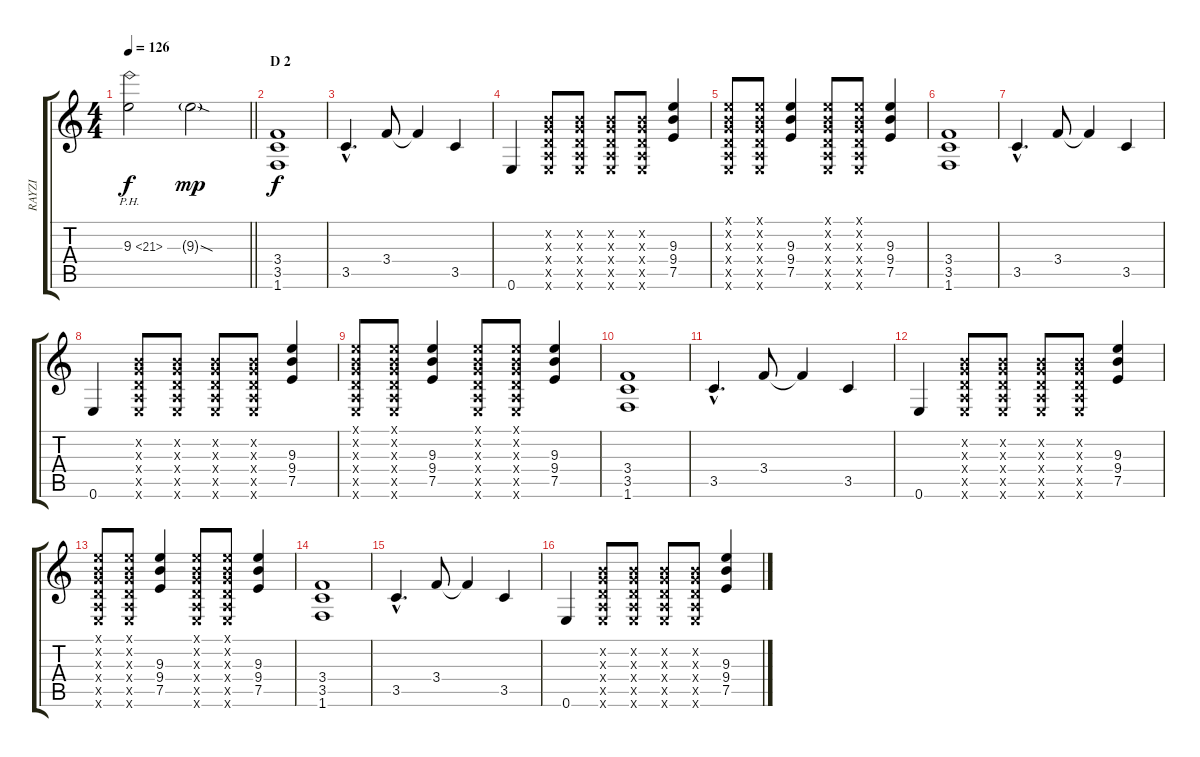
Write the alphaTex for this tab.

\track ("RAYZI" "RAYZI") {instrument distortionguitar}
\staff {score tabs}
\tuning (E4 B3 G3 D3 A2 E2) {hide}
\ts (4 4)
\tempo 126
\clef g2
\barLineRight lightlight
\ks c
9.3{ph 12}.2{dy f} 9.3{sod g}.2{dy mp} |
\section ("" "D 2")
(3.4 3.5 1.6).1{dy f} |
3.5{hac}.4{d} 3.4.8 3.4{t}.4 3.5.4 |
0.6.4 (0.2{x} 0.3{x} 0.4{x} 0.5{x} 0.6{x}).8 (0.2{x} 0.3{x} 0.4{x} 0.5{x} 0.6{x}).8 (0.2{x} 0.3{x} 0.4{x} 0.5{x} 0.6{x}).8 (0.2{x} 0.3{x} 0.4{x} 0.5{x} 0.6{x}).8 (9.3 9.4 7.5).4 |
(0.1{x} 0.2{x} 0.3{x} 0.4{x} 0.5{x} 0.6{x}).8 (0.1{x} 0.2{x} 0.3{x} 0.4{x} 0.5{x} 0.6{x}).8 (9.3 9.4 7.5).4 (0.1{x} 0.2{x} 0.3{x} 0.4{x} 0.5{x} 0.6{x}).8 (0.1{x} 0.2{x} 0.3{x} 0.4{x} 0.5{x} 0.6{x}).8 (9.3 9.4 7.5).4 |
(3.4 3.5 1.6).1 |
3.5{hac}.4{d} 3.4.8 3.4{t}.4 3.5.4 |
0.6.4 (0.2{x} 0.3{x} 0.4{x} 0.5{x} 0.6{x}).8 (0.2{x} 0.3{x} 0.4{x} 0.5{x} 0.6{x}).8 (0.2{x} 0.3{x} 0.4{x} 0.5{x} 0.6{x}).8 (0.2{x} 0.3{x} 0.4{x} 0.5{x} 0.6{x}).8 (9.3 9.4 7.5).4 |
(0.1{x} 0.2{x} 0.3{x} 0.4{x} 0.5{x} 0.6{x}).8 (0.1{x} 0.2{x} 0.3{x} 0.4{x} 0.5{x} 0.6{x}).8 (9.3 9.4 7.5).4 (0.1{x} 0.2{x} 0.3{x} 0.4{x} 0.5{x} 0.6{x}).8 (0.1{x} 0.2{x} 0.3{x} 0.4{x} 0.5{x} 0.6{x}).8 (9.3 9.4 7.5).4 |
(3.4 3.5 1.6).1 |
3.5{hac}.4{d} 3.4.8 3.4{t}.4 3.5.4 |
0.6.4 (0.2{x} 0.3{x} 0.4{x} 0.5{x} 0.6{x}).8 (0.2{x} 0.3{x} 0.4{x} 0.5{x} 0.6{x}).8 (0.2{x} 0.3{x} 0.4{x} 0.5{x} 0.6{x}).8 (0.2{x} 0.3{x} 0.4{x} 0.5{x} 0.6{x}).8 (9.3 9.4 7.5).4 |
(0.1{x} 0.2{x} 0.3{x} 0.4{x} 0.5{x} 0.6{x}).8 (0.1{x} 0.2{x} 0.3{x} 0.4{x} 0.5{x} 0.6{x}).8 (9.3 9.4 7.5).4 (0.1{x} 0.2{x} 0.3{x} 0.4{x} 0.5{x} 0.6{x}).8 (0.1{x} 0.2{x} 0.3{x} 0.4{x} 0.5{x} 0.6{x}).8 (9.3 9.4 7.5).4 |
(3.4 3.5 1.6).1 |
3.5{hac}.4{d} 3.4.8 3.4{t}.4 3.5.4 |
0.6.4 (0.2{x} 0.3{x} 0.4{x} 0.5{x} 0.6{x}).8 (0.2{x} 0.3{x} 0.4{x} 0.5{x} 0.6{x}).8 (0.2{x} 0.3{x} 0.4{x} 0.5{x} 0.6{x}).8 (0.2{x} 0.3{x} 0.4{x} 0.5{x} 0.6{x}).8 (9.3 9.4 7.5).4
